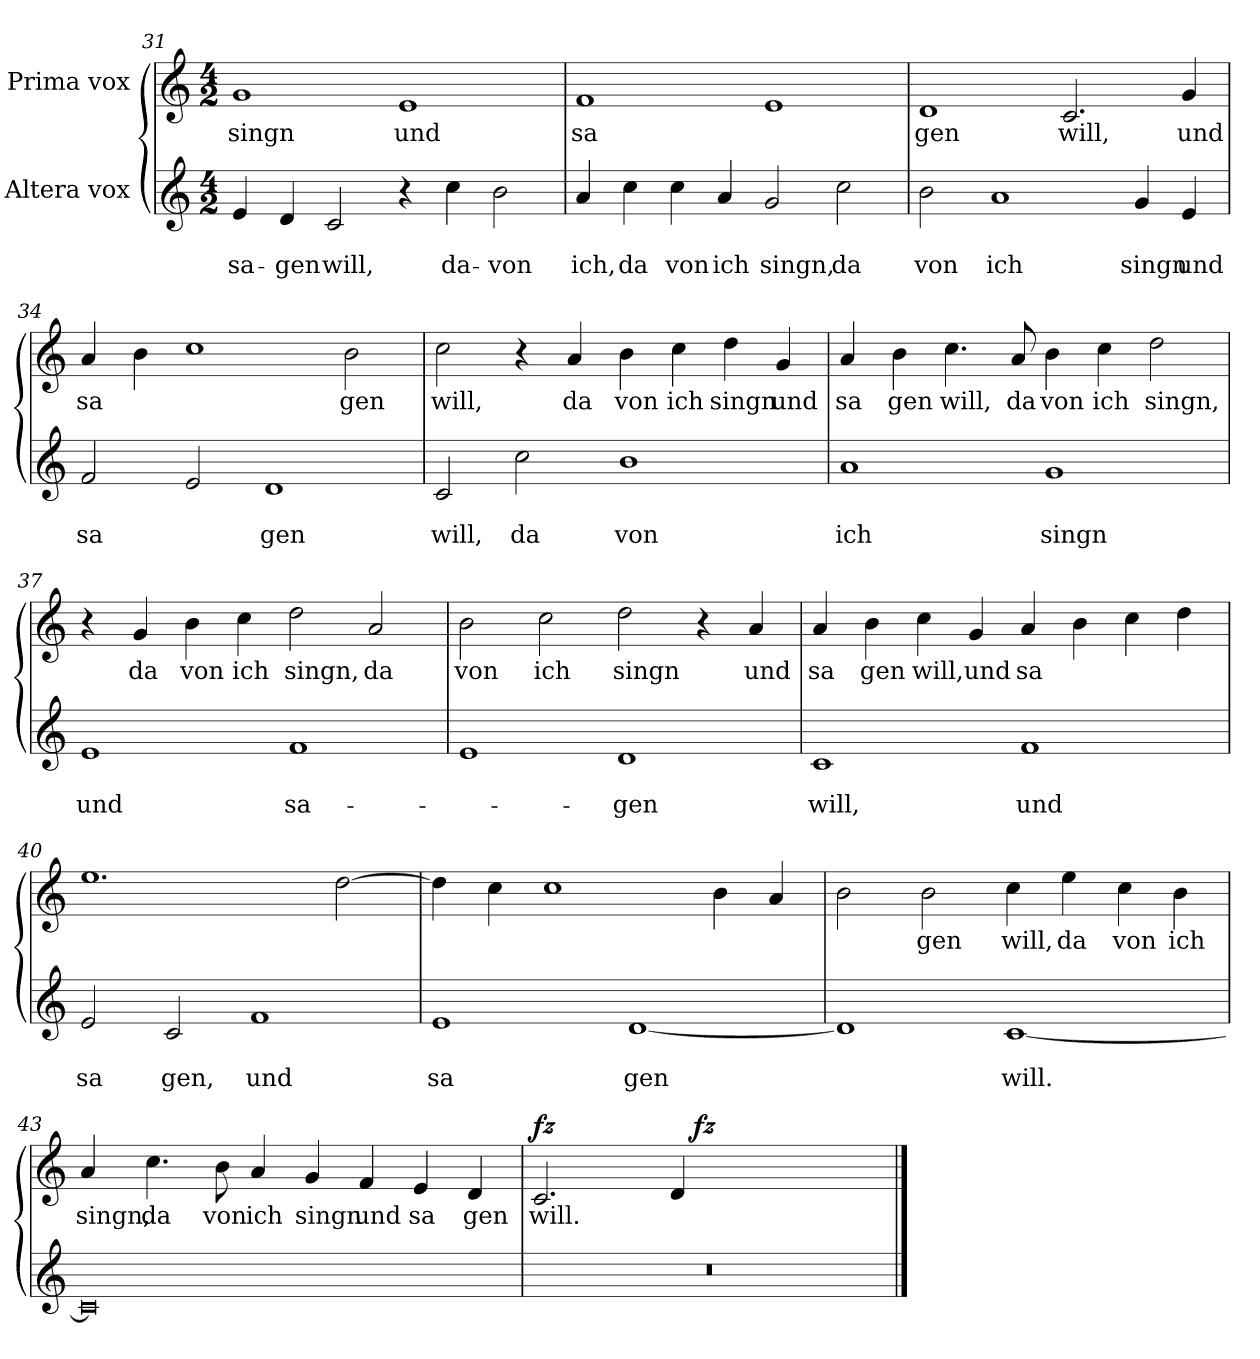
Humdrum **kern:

**kern	**text	**text	**kern	**text	**dynam
*part2	*part2	*part2	*part1	*part1	*part1
*staff2	*staff2	*staff2	*staff1	*staff1	*staff1
*I"Altera vox	*	*	*I"Prima vox	*	*
*clefG2	*	*	*clefG2	*	*
*k[]	*	*	*k[]	*	*
*C:	*	*	*C:	*	*
*M4/2	*	*	*M4/2	*	*
=31	=31	=31	=31	=31	=31
!	!	!LO:LY:b	!	!LO:LY:b	!
4e/	.	sa-	1g	singn	.
!	!	!LO:LY:b	!	!	!
4d/	.	-gen	.	.	.
!	!	!LO:LY:b	!	!	!
2c/	.	will,	.	.	.
!	!	!	!	!LO:LY:b	!
4r	.	.	1e	und	.
!	!	!LO:LY:b	!	!	!
4cc\	.	da-	.	.	.
!	!	!LO:LY:b	!	!	!
2b\	.	-von	.	.	.
!!LO:LB:g=z
=32	=32	=32	=32	=32	=32
!	!	!LO:LY:b	!	!LO:LY:b	!
4a/	.	ich,	1f	sa	.
!	!	!LO:LY:b	!	!	!
4cc\	.	da	.	.	.
!	!	!LO:LY:b	!	!	!
4cc\	.	von	.	.	.
!	!	!LO:LY:b	!	!	!
4a/	.	ich	.	.	.
!	!	!LO:LY:b	!	!	!
2g/	.	singn,	1e	.	.
!	!	!LO:LY:b	!	!	!
2cc\	.	da	.	.	.
=33	=33	=33	=33	=33	=33
!	!	!LO:LY:b	!	!LO:LY:b	!
2b\	.	von	1d	gen	.
!	!	!LO:LY:b	!	!	!
1a	.	ich	.	.	.
!	!	!	!	!LO:LY:b	!
.	.	.	2.c/	will,	.
!	!	!LO:LY:b	!	!	!
4g/	.	singn	.	.	.
!	!	!LO:LY:b	!	!LO:LY:b	!
4e/	.	und	4g/	und	.
=34	=34	=34	=34	=34	=34
!	!	!LO:LY:b	!	!LO:LY:b	!
2f/	.	sa	4a/	sa	.
.	.	.	4b\	.	.
2e/	.	.	1cc	.	.
!	!	!LO:LY:b	!	!	!
1d	.	gen	.	.	.
!	!	!	!	!LO:LY:b	!
.	.	.	2b\	gen	.
=35	=35	=35	=35	=35	=35
!	!	!LO:LY:b	!	!LO:LY:b	!
2c/	.	will,	2cc\	will,	.
!	!	!LO:LY:b	!	!	!
2cc\	.	da	4r	.	.
!	!	!	!	!LO:LY:b	!
.	.	.	4a/	da	.
!	!	!LO:LY:b	!	!LO:LY:b	!
1b	.	von	4b\	von	.
!	!	!	!	!LO:LY:b	!
.	.	.	4cc\	ich	.
!	!	!	!	!LO:LY:b	!
.	.	.	4dd\	singn	.
!	!	!	!	!LO:LY:b	!
.	.	.	4g/	und	.
!!LO:LB:g=z
=36	=36	=36	=36	=36	=36
!	!	!LO:LY:b	!	!LO:LY:b	!
1a	.	ich	4a/	sa	.
!	!	!	!	!LO:LY:b	!
.	.	.	4b\	gen	.
!	!	!	!	!LO:LY:b	!
.	.	.	4.cc\	will,	.
!	!	!	!	!LO:LY:b	!
.	.	.	8a/	da	.
!	!	!LO:LY:b	!	!LO:LY:b	!
1g	.	singn	4b\	von	.
!	!	!	!	!LO:LY:b	!
.	.	.	4cc\	ich	.
!	!	!	!	!LO:LY:b	!
.	.	.	2dd\	singn,	.
=37	=37	=37	=37	=37	=37
!	!	!LO:LY:b	!	!	!
1e	.	und	4r	.	.
!	!	!	!	!LO:LY:b	!
.	.	.	4g/	da	.
!	!	!	!	!LO:LY:b	!
.	.	.	4b\	von	.
!	!	!	!	!LO:LY:b	!
.	.	.	4cc\	ich	.
!	!	!LO:LY:b	!	!LO:LY:b	!
1f	.	sa-	2dd\	singn,	.
!	!	!	!	!LO:LY:b	!
.	.	.	2a/	da	.
=38	=38	=38	=38	=38	=38
!	!	!	!	!LO:LY:b	!
1e	.	.	2b\	von	.
!	!	!	!	!LO:LY:b	!
.	.	.	2cc\	ich	.
!	!	!LO:LY:b	!	!LO:LY:b	!
1d	.	-gen	2dd\	singn	.
.	.	.	4r	.	.
!	!	!	!	!LO:LY:b	!
.	.	.	4a/	und	.
=39	=39	=39	=39	=39	=39
!	!	!LO:LY:b	!	!LO:LY:b	!
1c	.	will,	4a/	sa	.
!	!	!	!	!LO:LY:b	!
.	.	.	4b\	gen	.
!	!	!	!	!LO:LY:b	!
.	.	.	4cc\	will,	.
!	!	!	!	!LO:LY:b	!
.	.	.	4g/	und	.
!	!	!LO:LY:b	!	!LO:LY:b	!
1f	.	und	4a/	sa	.
.	.	.	4b\	.	.
.	.	.	4cc\	.	.
.	.	.	4dd\	.	.
!!LO:LB:g=z
=40	=40	=40	=40	=40	=40
!	!	!LO:LY:b	!	!	!
2e/	.	sa	1.ee	.	.
!	!	!LO:LY:b	!	!	!
2c/	.	gen,	.	.	.
!	!	!LO:LY:b	!	!	!
1f	.	und	.	.	.
.	.	.	[>2dd\	.	.
=41	=41	=41	=41	=41	=41
!	!	!LO:LY:b	!	!	!
1e	.	sa	4dd\]	.	.
.	.	.	4cc\	.	.
.	.	.	1cc	.	.
!	!	!LO:LY:b	!	!	!
[<1d	.	gen	.	.	.
.	.	.	4b\	.	.
.	.	.	4a/	.	.
=42	=42	=42	=42	=42	=42
1d]	.	.	2b\	.	.
!	!	!	!	!LO:LY:b	!
.	.	.	2b\	gen	.
!	!	!LO:LY:b	!	!LO:LY:b	!
[<1c	.	will.	4cc\	will,	.
!	!	!	!	!LO:LY:b	!
.	.	.	4ee\	da	.
!	!	!	!	!LO:LY:b	!
.	.	.	4cc\	von	.
!	!	!	!	!LO:LY:b	!
.	.	.	4b\	ich	.
=43	=43	=43	=43	=43	=43
!	!	!	!	!LO:LY:b	!
0c]	.	.	4a/	singn,	.
!	!	!	!	!LO:LY:b	!
.	.	.	4.cc\	da	.
!	!	!	!	!LO:LY:b	!
.	.	.	8b\	von	.
!	!	!	!	!LO:LY:b	!
.	.	.	4a/	ich	.
!	!	!	!	!LO:LY:b	!
.	.	.	4g/	singn	.
!	!	!	!	!LO:LY:b	!
.	.	.	4f/	und	.
!	!	!	!	!LO:LY:b	!
.	.	.	4e/	sa	.
!	!	!	!	!LO:LY:b	!
.	.	.	4d/	gen	.
=44	=44	=44	=44	=44	=44
!	!	!	!	!LO:LY:b	!LO:DY:b
*	*	*	*^	*	*
0r	.	.	2.c/	2ryy	will.	fz
.	.	.	.	4ryy	.	.
.	.	.	4d/	16ryy	.	.
!	!	!	!	!	!	!LO:DY:b
.	.	.	.	1ryy	.	fz
.	.	.	1ryy	.	.	.
.	.	.	.	8.ryy	.	.
*	*	*	*v	*v	*	*
==	==	==	==	==	==
*-	*-	*-	*-	*-	*-
